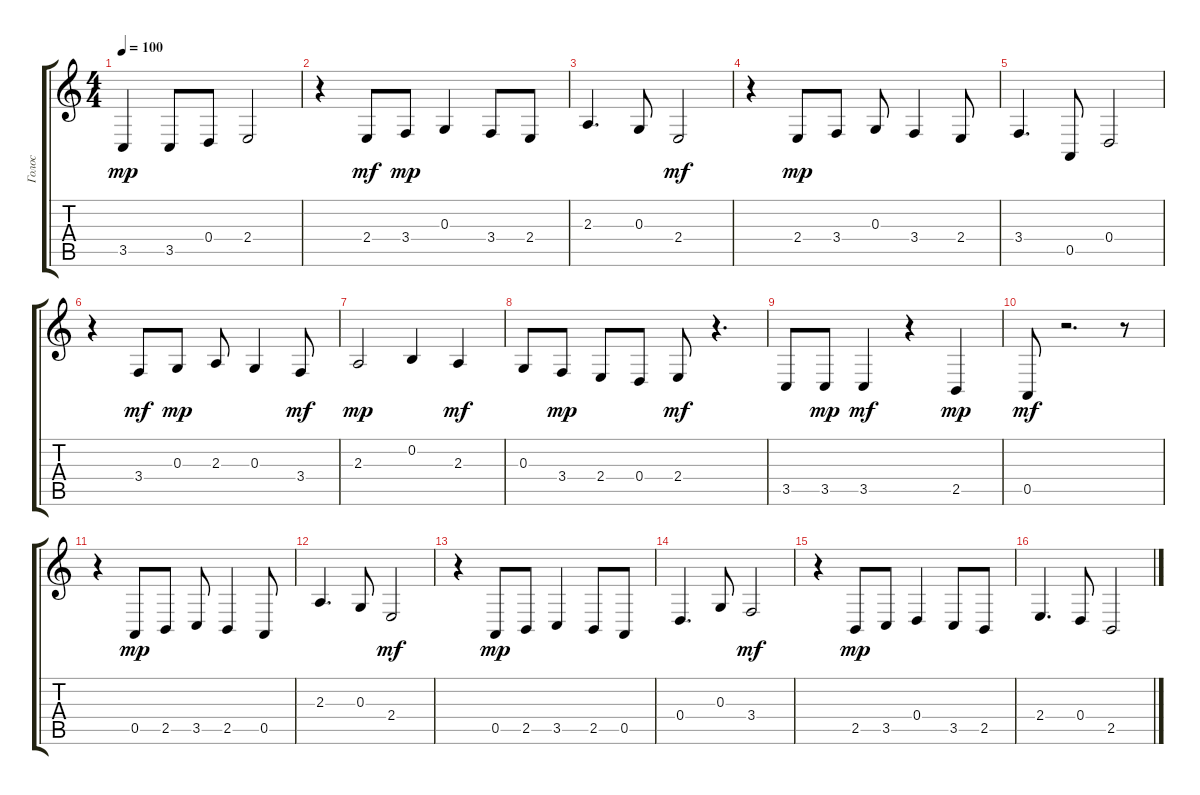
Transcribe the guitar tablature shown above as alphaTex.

\track ("Голос" "Голос") {instrument clarinet}
\staff {score tabs}
\tuning (E4 B3 G3 D3 A2 E2) {hide}
\ts (4 4)
\tempo 100
\clef g2
\ks c
3.5.4{dy mp} 3.5.8 0.4.8 2.4.2 |
r.4 2.4.8{dy mf} 3.4.8{dy mp} 0.3.4 3.4.8 2.4.8 |
2.3.4{d} 0.3.8 2.4.2{dy mf} |
r.4 2.4.8{dy mp} 3.4.8 0.3.8 3.4.4 2.4.8 |
3.4.4{d} 0.5.8 0.4.2 |
r.4 3.4.8{dy mf} 0.3.8{dy mp} 2.3.8 0.3.4 3.4.8{dy mf} |
2.3.2{dy mp} 0.2.4 2.3.4{dy mf} |
0.3.8 3.4.8{dy mp} 2.4.8 0.4.8 2.4.8{dy mf} r.4{d} |
3.5.8 3.5.8{dy mp} 3.5.4{dy mf} r.4 2.5.4{dy mp} |
0.5.8{dy mf} r.2{d} r.8 |
r.4 0.5.8{dy mp} 2.5.8 3.5.8 2.5.4 0.5.8 |
2.3.4{d} 0.3.8 2.4.2{dy mf} |
r.4 0.5.8{dy mp} 2.5.8 3.5.4 2.5.8 0.5.8 |
0.4.4{d} 0.3.8 3.4.2{dy mf} |
r.4 2.5.8{dy mp} 3.5.8 0.4.4 3.5.8 2.5.8 |
2.4.4{d} 0.4.8 2.5.2
